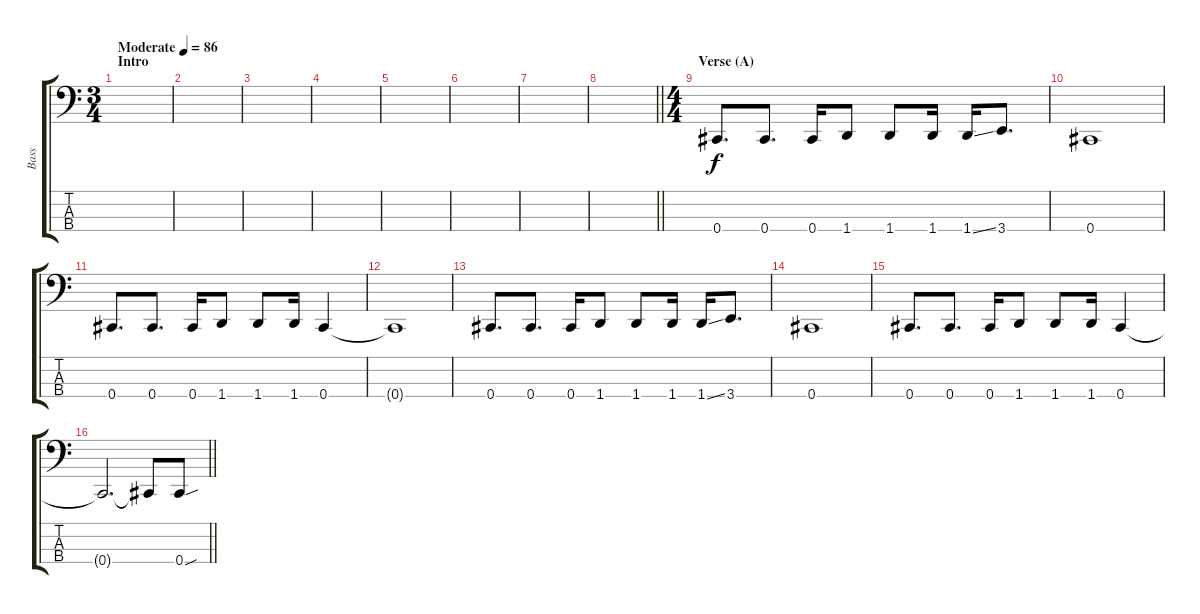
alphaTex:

\track ("Bass" "Bass") {instrument electricbasspick}
\staff {score tabs}
\tuning (E2 B1 Gb1 Db1) {hide}
\ts (3 4)
\section ("" "Intro")
\tempo (86 "Moderate")
\clef f4
\ks c
|
|
|
|
|
|
|
\barLineRight lightlight
|
\ts (4 4)
\section ("" "Verse (A)")
0.4.8{d} 0.4.8{d} 0.4.16 1.4.8 1.4.8 1.4.16 1.4{ss}.16 3.4.8{d} |
0.4.1 |
0.4.8{d} 0.4.8{d} 0.4.16 1.4.8 1.4.8 1.4.16 0.4.4 |
0.4{t}.1 |
0.4.8{d} 0.4.8{d} 0.4.16 1.4.8 1.4.8 1.4.16 1.4{ss}.16 3.4.8{d} |
0.4.1 |
0.4.8{d} 0.4.8{d} 0.4.16 1.4.8 1.4.8 1.4.16 0.4.4 |
\barLineRight lightlight
0.4{t}.2{d} 0.4{t}.8 0.4{sou}.8
